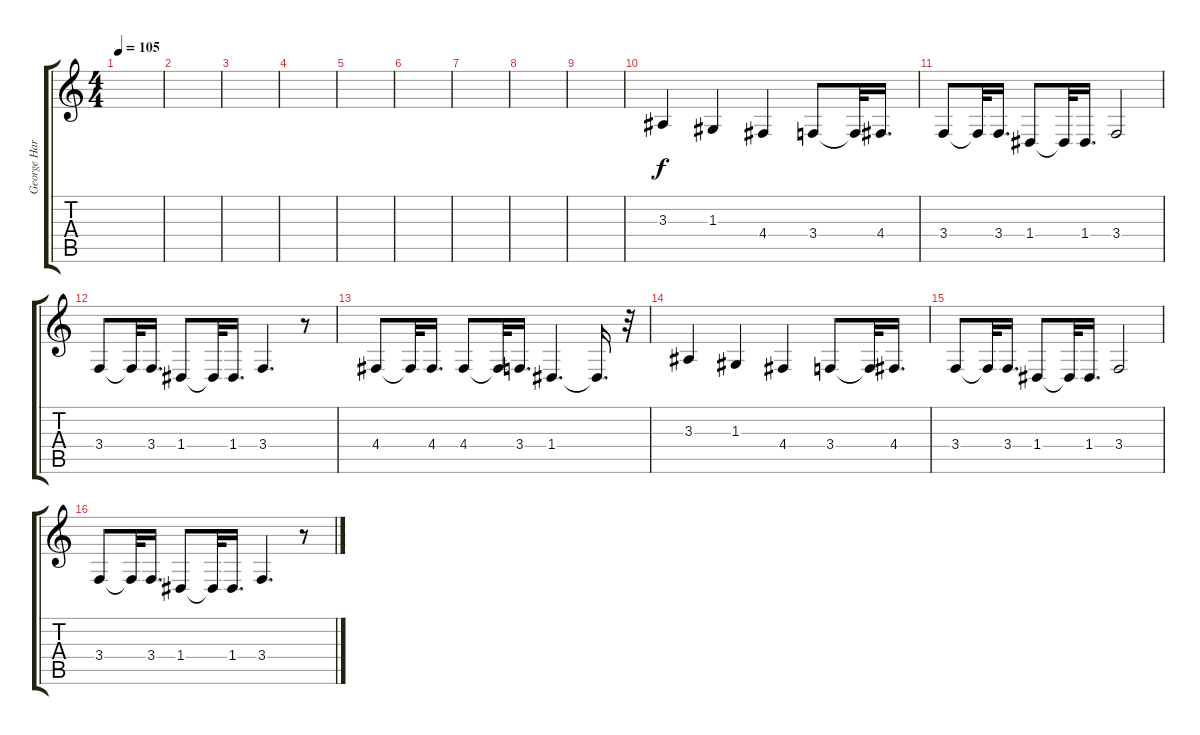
\track ("George Harrison (Voz)" "George Har") {instrument oboe}
\staff {score tabs}
\tuning (E4 B3 G3 D3 A2 E2) {hide}
\ts (4 4)
\tempo 105
\clef g2
\ks c
|
|
|
|
|
|
|
|
|
3.3.4 1.3.4 4.4.4 3.4.8 3.4{t}.32 4.4.16{d} |
3.4.8 3.4{t}.32 3.4.16{d} 1.4.8 1.4{t}.32 1.4.16{d} 3.4.2 |
3.4.8 3.4{t}.32 3.4.16{d} 1.4.8 1.4{t}.32 1.4.16{d} 3.4.4{d} r.8 |
4.4.8 4.4{t}.32 4.4.16{d} 4.4.8 4.4{t}.32 3.4.16{d} 1.4.4{d} 1.4{t}.16{d} r.32 |
3.3.4 1.3.4 4.4.4 3.4.8 3.4{t}.32 4.4.16{d} |
3.4.8 3.4{t}.32 3.4.16{d} 1.4.8 1.4{t}.32 1.4.16{d} 3.4.2 |
3.4.8 3.4{t}.32 3.4.16{d} 1.4.8 1.4{t}.32 1.4.16{d} 3.4.4{d} r.8
